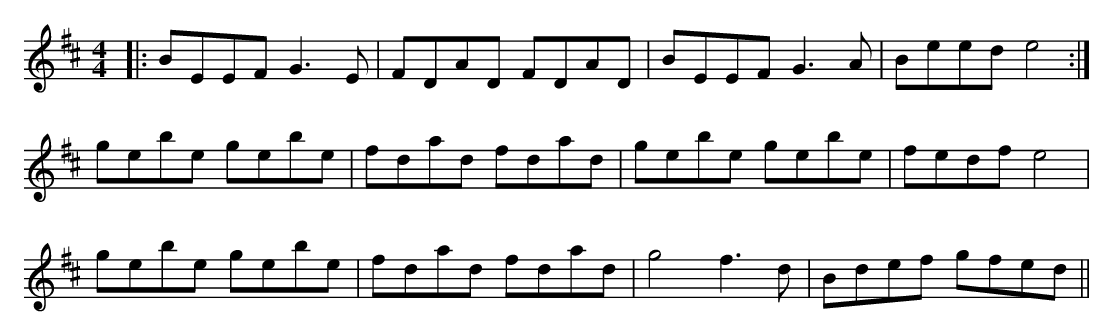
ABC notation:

X:1
M:4/4
K:D
|:BEEF G3E|FDAD FDAD|BEEF G3A|Beed e4:|
gebe gebe|fdad fdad|gebe gebe|fedf e4|
gebe gebe|fdad fdad|g4 f3d|Bdef gfed||
